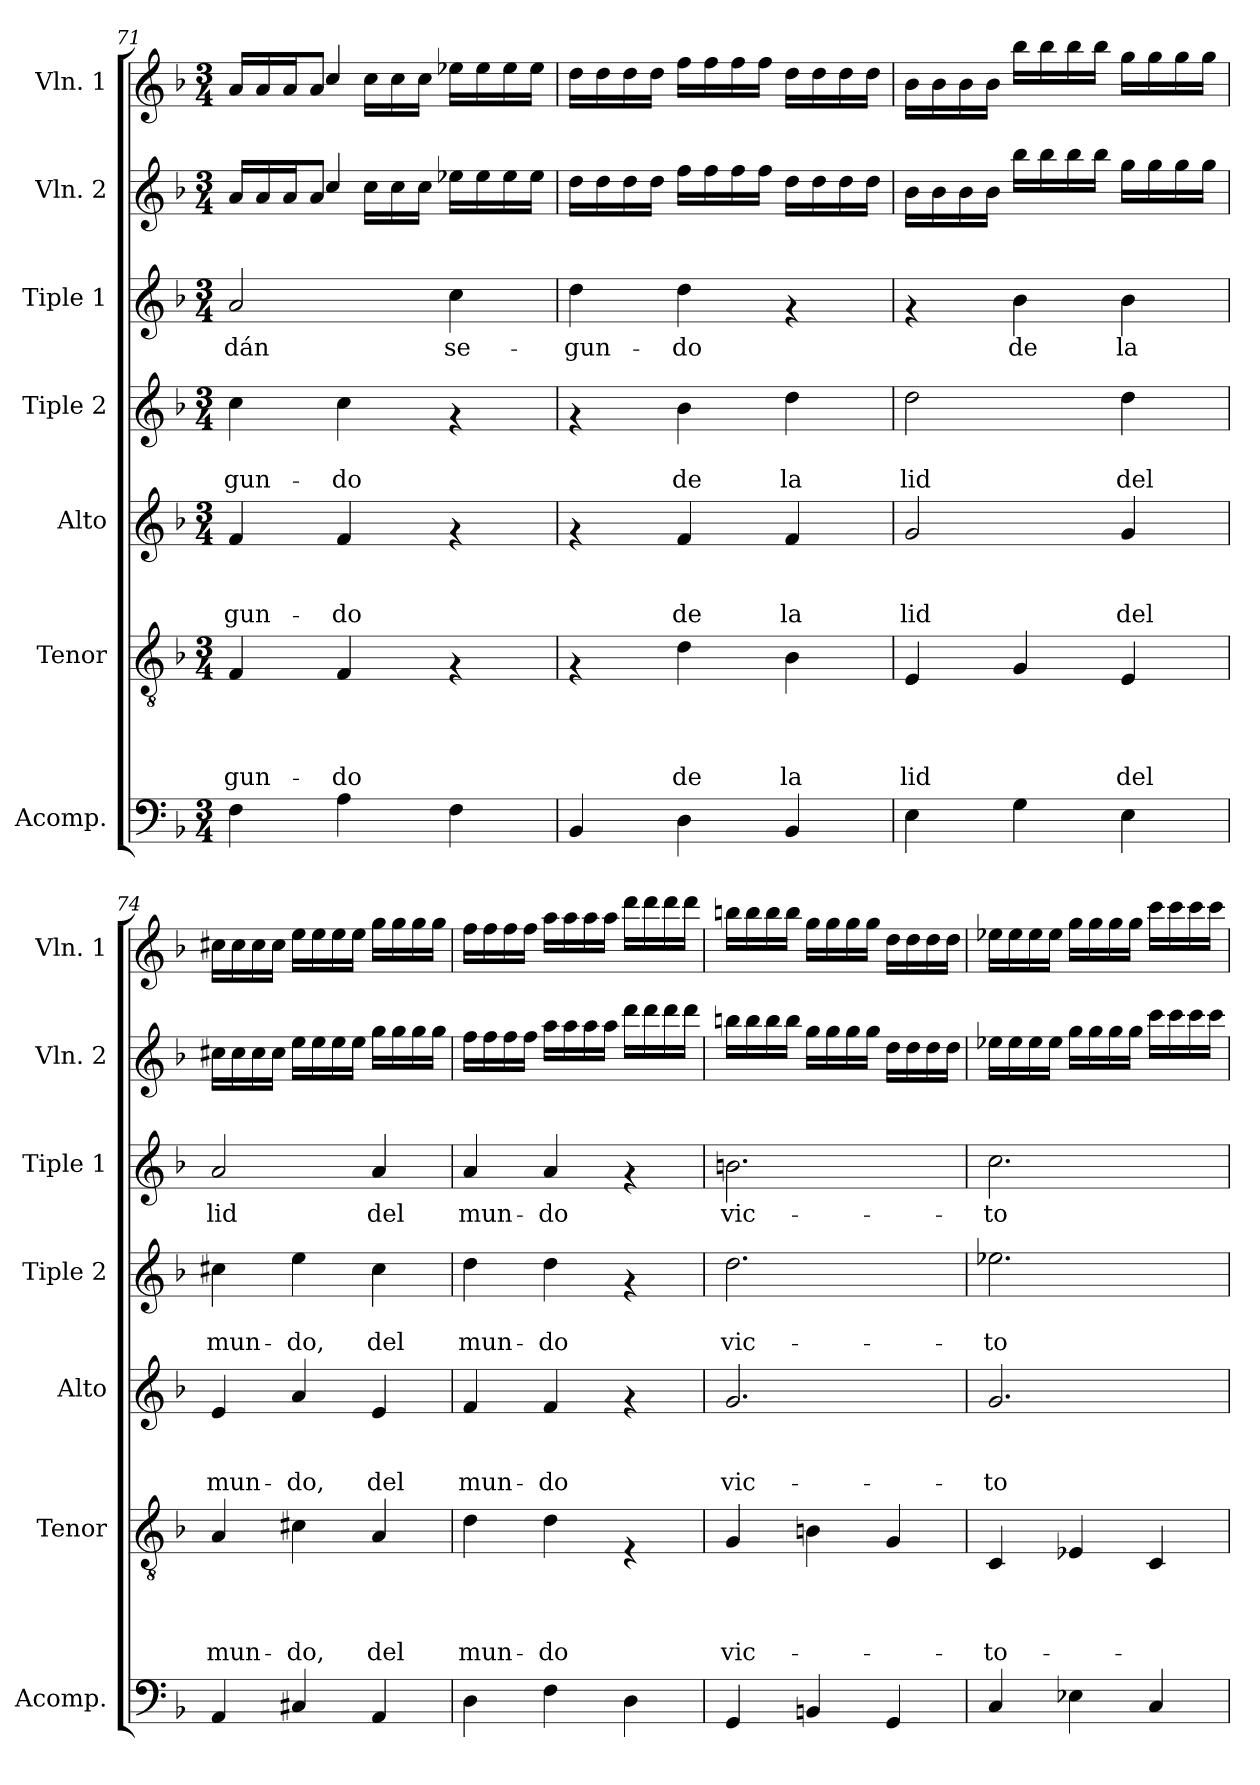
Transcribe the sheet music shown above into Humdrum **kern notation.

**kern	**kern	**text	**text	**text	**text	**kern	**text	**text	**text	**kern	**text	**text	**kern	**text	**kern	**kern
*part7	*part6	*part6	*part6	*part6	*part6	*part5	*part5	*part5	*part5	*part4	*part4	*part4	*part3	*part3	*part2	*part1
*staff7	*staff6	*staff6	*staff6	*staff6	*staff6	*staff5	*staff5	*staff5	*staff5	*staff4	*staff4	*staff4	*staff3	*staff3	*staff2	*staff1
*I"Acomp.	*I"Tenor	*	*	*	*	*I"Alto	*	*	*	*I"Tiple 2	*	*	*I"Tiple 1	*	*I"Vln. 2	*I"Vln. 1
*I'Acomp.	*I'Tenor	*	*	*	*	*I'Alto	*	*	*	*I'Tiple 2	*	*	*I'Tiple 1	*	*I'Vln. 2	*I'Vln. 1
*clefF4	*clefGv2	*	*	*	*	*clefG2	*	*	*	*clefG2	*	*	*clefG2	*	*clefG2	*clefG2
*k[b-]	*k[b-]	*	*	*	*	*k[b-]	*	*	*	*k[b-]	*	*	*k[b-]	*	*k[b-]	*k[b-]
*F:	*F:	*	*	*	*	*F:	*	*	*	*F:	*	*	*F:	*	*F:	*F:
*M3/4	*M3/4	*	*	*	*	*M3/4	*	*	*	*M3/4	*	*	*M3/4	*	*M3/4	*M3/4
=71	=71	=71	=71	=71	=71	=71	=71	=71	=71	=71	=71	=71	=71	=71	=71	=71
!	!	!	!	!	!LO:LY:b	!	!	!	!LO:LY:b	!	!	!LO:LY:b	!	!LO:LY:b	!	!
*	*	*	*	*	*	*	*	*	*	*	*	*	*	*	*^	*^
4F\	4F/	.	.	.	-gun-	4f/	.	.	-gun-	4cc\	.	-gun-	2a/	-dán	16a/LL	8.ryy	16a/LL	8.ryy
.	.	.	.	.	.	.	.	.	.	.	.	.	.	.	16a/	.	16a/	.
.	.	.	.	.	.	.	.	.	.	.	.	.	.	.	16a/J	.	16a/J	.
.	.	.	.	.	.	.	.	.	.	.	.	.	.	.	8a/J	4cc/	8a/J	4cc/
!	!	!	!	!	!LO:LY:b	!	!	!	!LO:LY:b	!	!	!LO:LY:b	!	!	!	!	!	!
4A\	4F/	.	.	.	-do	4f/	.	.	-do	4cc\	.	-do	.	.	.	.	.	.
.	.	.	.	.	.	.	.	.	.	.	.	.	.	.	16cc\LL	.	16cc\LL	.
.	.	.	.	.	.	.	.	.	.	.	.	.	.	.	16cc\	.	16cc\	.
.	.	.	.	.	.	.	.	.	.	.	.	.	.	.	16cc\JJ	4ryy	16cc\JJ	4ryy
!	!	!	!	!	!	!	!	!	!	!	!	!	!	!LO:LY:b	!	!	!	!
4F\	4rF	.	.	.	.	4rf	.	.	.	4rf	.	.	4cc\	se-	16ee-X\LL	.	16ee-X\LL	.
.	.	.	.	.	.	.	.	.	.	.	.	.	.	.	16ee-\	.	16ee-\	.
.	.	.	.	.	.	.	.	.	.	.	.	.	.	.	16ee-\	.	16ee-\	.
.	.	.	.	.	.	.	.	.	.	.	.	.	.	.	16ee-\JJ	16ryy	16ee-\JJ	16ryy
!!LO:LB:g=z
=72	=72	=72	=72	=72	=72	=72	=72	=72	=72	=72	=72	=72	=72	=72	=72	=72	=72	=72
!	!	!	!	!	!	!	!	!	!	!	!	!	!	!LO:LY:b	!	!	!	!
*	*	*	*	*	*	*	*	*	*	*	*	*	*	*	*v	*v	*	*
*	*	*	*	*	*	*	*	*	*	*	*	*	*	*	*	*v	*v
4BB-/	4rF	.	.	.	.	4rf	.	.	.	4rf	.	.	4dd\	-gun-	16dd\LL	16dd\LL
.	.	.	.	.	.	.	.	.	.	.	.	.	.	.	16dd\	16dd\
.	.	.	.	.	.	.	.	.	.	.	.	.	.	.	16dd\	16dd\
.	.	.	.	.	.	.	.	.	.	.	.	.	.	.	16dd\JJ	16dd\JJ
!	!	!	!	!	!LO:LY:b	!	!	!	!LO:LY:b	!	!	!LO:LY:b	!	!LO:LY:b	!	!
4D\	4d\	.	.	.	de	4f/	.	.	de	4b-\	.	de	4dd\	-do	16ff\LL	16ff\LL
.	.	.	.	.	.	.	.	.	.	.	.	.	.	.	16ff\	16ff\
.	.	.	.	.	.	.	.	.	.	.	.	.	.	.	16ff\	16ff\
.	.	.	.	.	.	.	.	.	.	.	.	.	.	.	16ff\JJ	16ff\JJ
!	!	!	!	!	!LO:LY:b	!	!	!	!LO:LY:b	!	!	!LO:LY:b	!	!	!	!
4BB-/	4B-\	.	.	.	la	4f/	.	.	la	4dd\	.	la	4rf	.	16dd\LL	16dd\LL
.	.	.	.	.	.	.	.	.	.	.	.	.	.	.	16dd\	16dd\
.	.	.	.	.	.	.	.	.	.	.	.	.	.	.	16dd\	16dd\
.	.	.	.	.	.	.	.	.	.	.	.	.	.	.	16dd\JJ	16dd\JJ
=73	=73	=73	=73	=73	=73	=73	=73	=73	=73	=73	=73	=73	=73	=73	=73	=73
!	!	!	!	!	!LO:LY:b	!	!	!	!LO:LY:b	!	!	!LO:LY:b	!	!	!	!
4E\	4E/	.	.	.	lid	2g/	.	.	lid	2dd\	.	lid	4rf	.	16b-\LL	16b-\LL
.	.	.	.	.	.	.	.	.	.	.	.	.	.	.	16b-\	16b-\
.	.	.	.	.	.	.	.	.	.	.	.	.	.	.	16b-\	16b-\
.	.	.	.	.	.	.	.	.	.	.	.	.	.	.	16b-\JJ	16b-\JJ
!	!	!	!	!	!	!	!	!	!	!	!	!	!	!LO:LY:b	!	!
4G\	4G/	.	.	.	.	.	.	.	.	.	.	.	4b-\	de	16bb-\LL	16bb-\LL
.	.	.	.	.	.	.	.	.	.	.	.	.	.	.	16bb-\	16bb-\
.	.	.	.	.	.	.	.	.	.	.	.	.	.	.	16bb-\	16bb-\
.	.	.	.	.	.	.	.	.	.	.	.	.	.	.	16bb-\JJ	16bb-\JJ
!	!	!	!	!	!LO:LY:b	!	!	!	!LO:LY:b	!	!	!LO:LY:b	!	!LO:LY:b	!	!
4E\	4E/	.	.	.	del	4g/	.	.	del	4dd\	.	del	4b-\	la	16gg\LL	16gg\LL
.	.	.	.	.	.	.	.	.	.	.	.	.	.	.	16gg\	16gg\
.	.	.	.	.	.	.	.	.	.	.	.	.	.	.	16gg\	16gg\
.	.	.	.	.	.	.	.	.	.	.	.	.	.	.	16gg\JJ	16gg\JJ
=74	=74	=74	=74	=74	=74	=74	=74	=74	=74	=74	=74	=74	=74	=74	=74	=74
!	!	!	!	!	!LO:LY:b	!	!	!	!LO:LY:b	!	!	!LO:LY:b	!	!LO:LY:b	!	!
4AA/	4A/	.	.	.	mun-	4e/	.	.	mun-	4cc#X\	.	mun-	2a/	lid	16cc#X\LL	16cc#X\LL
.	.	.	.	.	.	.	.	.	.	.	.	.	.	.	16cc#\	16cc#\
.	.	.	.	.	.	.	.	.	.	.	.	.	.	.	16cc#\	16cc#\
.	.	.	.	.	.	.	.	.	.	.	.	.	.	.	16cc#\JJ	16cc#\JJ
!	!	!	!	!	!LO:LY:b	!	!	!	!LO:LY:b	!	!	!LO:LY:b	!	!	!	!
4C#X/	4c#X\	.	.	.	-do,	4a/	.	.	-do,	4ee\	.	-do,	.	.	16ee\LL	16ee\LL
.	.	.	.	.	.	.	.	.	.	.	.	.	.	.	16ee\	16ee\
.	.	.	.	.	.	.	.	.	.	.	.	.	.	.	16ee\	16ee\
.	.	.	.	.	.	.	.	.	.	.	.	.	.	.	16ee\JJ	16ee\JJ
!	!	!	!	!	!LO:LY:b	!	!	!	!LO:LY:b	!	!	!LO:LY:b	!	!LO:LY:b	!	!
4AA/	4A/	.	.	.	del	4e/	.	.	del	4cc#\	.	del	4a/	del	16gg\LL	16gg\LL
.	.	.	.	.	.	.	.	.	.	.	.	.	.	.	16gg\	16gg\
.	.	.	.	.	.	.	.	.	.	.	.	.	.	.	16gg\	16gg\
.	.	.	.	.	.	.	.	.	.	.	.	.	.	.	16gg\JJ	16gg\JJ
=75	=75	=75	=75	=75	=75	=75	=75	=75	=75	=75	=75	=75	=75	=75	=75	=75
!	!	!	!	!	!LO:LY:b	!	!	!	!LO:LY:b	!	!	!LO:LY:b	!	!LO:LY:b	!	!
4D\	4d\	.	.	.	mun-	4f/	.	.	mun-	4dd\	.	mun-	4a/	mun-	16ff\LL	16ff\LL
.	.	.	.	.	.	.	.	.	.	.	.	.	.	.	16ff\	16ff\
.	.	.	.	.	.	.	.	.	.	.	.	.	.	.	16ff\	16ff\
.	.	.	.	.	.	.	.	.	.	.	.	.	.	.	16ff\JJ	16ff\JJ
!	!	!	!	!	!LO:LY:b	!	!	!	!LO:LY:b	!	!	!LO:LY:b	!	!LO:LY:b	!	!
4F\	4d\	.	.	.	-do	4f/	.	.	-do	4dd\	.	-do	4a/	-do	16aa\LL	16aa\LL
.	.	.	.	.	.	.	.	.	.	.	.	.	.	.	16aa\	16aa\
.	.	.	.	.	.	.	.	.	.	.	.	.	.	.	16aa\	16aa\
.	.	.	.	.	.	.	.	.	.	.	.	.	.	.	16aa\JJ	16aa\JJ
4D\	4rE	.	.	.	.	4rf	.	.	.	4rf	.	.	4rf	.	16ddd\LL	16ddd\LL
.	.	.	.	.	.	.	.	.	.	.	.	.	.	.	16ddd\	16ddd\
.	.	.	.	.	.	.	.	.	.	.	.	.	.	.	16ddd\	16ddd\
.	.	.	.	.	.	.	.	.	.	.	.	.	.	.	16ddd\JJ	16ddd\JJ
=76	=76	=76	=76	=76	=76	=76	=76	=76	=76	=76	=76	=76	=76	=76	=76	=76
!	!	!	!	!	!LO:LY:b	!	!	!	!LO:LY:b	!	!	!LO:LY:b	!	!LO:LY:b	!	!
4GG/	4G/	.	.	.	vic-	2.g/	.	.	vic-	2.dd\	.	vic-	2.bn\	vic-	16bbn\LL	16bbn\LL
.	.	.	.	.	.	.	.	.	.	.	.	.	.	.	16bb\	16bb\
.	.	.	.	.	.	.	.	.	.	.	.	.	.	.	16bb\	16bb\
.	.	.	.	.	.	.	.	.	.	.	.	.	.	.	16bb\JJ	16bb\JJ
4BBn/	4Bn\	.	.	.	.	.	.	.	.	.	.	.	.	.	16gg\LL	16gg\LL
.	.	.	.	.	.	.	.	.	.	.	.	.	.	.	16gg\	16gg\
.	.	.	.	.	.	.	.	.	.	.	.	.	.	.	16gg\	16gg\
.	.	.	.	.	.	.	.	.	.	.	.	.	.	.	16gg\JJ	16gg\JJ
4GG/	4G/	.	.	.	.	.	.	.	.	.	.	.	.	.	16dd\LL	16dd\LL
.	.	.	.	.	.	.	.	.	.	.	.	.	.	.	16dd\	16dd\
.	.	.	.	.	.	.	.	.	.	.	.	.	.	.	16dd\	16dd\
.	.	.	.	.	.	.	.	.	.	.	.	.	.	.	16dd\JJ	16dd\JJ
!!LO:PB:g=z
=77	=77	=77	=77	=77	=77	=77	=77	=77	=77	=77	=77	=77	=77	=77	=77	=77
!	!	!	!	!	!LO:LY:b	!	!	!	!LO:LY:b	!	!	!LO:LY:b	!	!LO:LY:b	!	!
4C/	4C/	.	.	.	-to-	2.g/	.	.	-to-	2.ee-X\	.	-to-	2.cc\	-to-	16ee-X\LL	16ee-X\LL
.	.	.	.	.	.	.	.	.	.	.	.	.	.	.	16ee-\	16ee-\
.	.	.	.	.	.	.	.	.	.	.	.	.	.	.	16ee-\	16ee-\
.	.	.	.	.	.	.	.	.	.	.	.	.	.	.	16ee-\JJ	16ee-\JJ
4E-X\	4E-X/	.	.	.	.	.	.	.	.	.	.	.	.	.	16gg\LL	16gg\LL
.	.	.	.	.	.	.	.	.	.	.	.	.	.	.	16gg\	16gg\
.	.	.	.	.	.	.	.	.	.	.	.	.	.	.	16gg\	16gg\
.	.	.	.	.	.	.	.	.	.	.	.	.	.	.	16gg\JJ	16gg\JJ
4C/	4C/	.	.	.	.	.	.	.	.	.	.	.	.	.	16ccc\LL	16ccc\LL
.	.	.	.	.	.	.	.	.	.	.	.	.	.	.	16ccc\	16ccc\
.	.	.	.	.	.	.	.	.	.	.	.	.	.	.	16ccc\	16ccc\
.	.	.	.	.	.	.	.	.	.	.	.	.	.	.	16ccc\JJ	16ccc\JJ
=	=	=	=	=	=	=	=	=	=	=	=	=	=	=	=	=
*-	*-	*-	*-	*-	*-	*-	*-	*-	*-	*-	*-	*-	*-	*-	*-	*-
